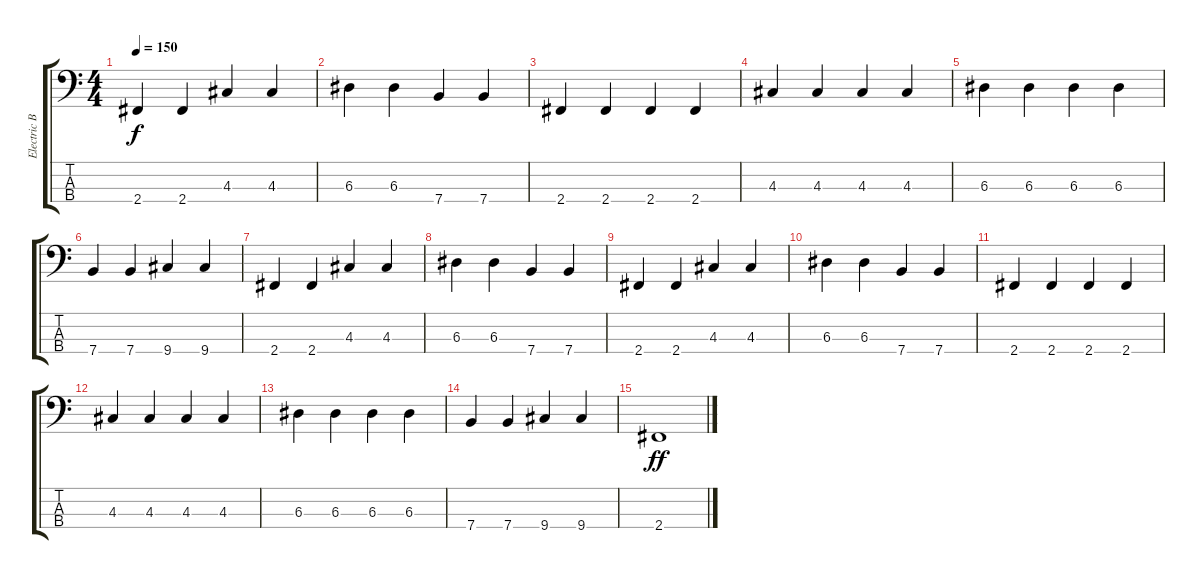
\track ("Electric Bass" "Electric B") {instrument electricbassfinger}
\staff {score tabs}
\tuning (G2 D2 A1 E1) {hide}
\ts (4 4)
\tempo 150
\clef f4
\ks c
2.4.4{dy f} 2.4.4 4.3.4 4.3.4 |
6.3.4 6.3.4 7.4.4 7.4.4 |
2.4.4 2.4.4 2.4.4 2.4.4 |
4.3.4 4.3.4 4.3.4 4.3.4 |
6.3.4 6.3.4 6.3.4 6.3.4 |
7.4.4 7.4.4 9.4.4 9.4.4 |
2.4.4 2.4.4 4.3.4 4.3.4 |
6.3.4 6.3.4 7.4.4 7.4.4 |
2.4.4 2.4.4 4.3.4 4.3.4 |
6.3.4 6.3.4 7.4.4 7.4.4 |
2.4.4 2.4.4 2.4.4 2.4.4 |
4.3.4 4.3.4 4.3.4 4.3.4 |
6.3.4 6.3.4 6.3.4 6.3.4 |
7.4.4 7.4.4 9.4.4 9.4.4 |
2.4.1{dy ff}
